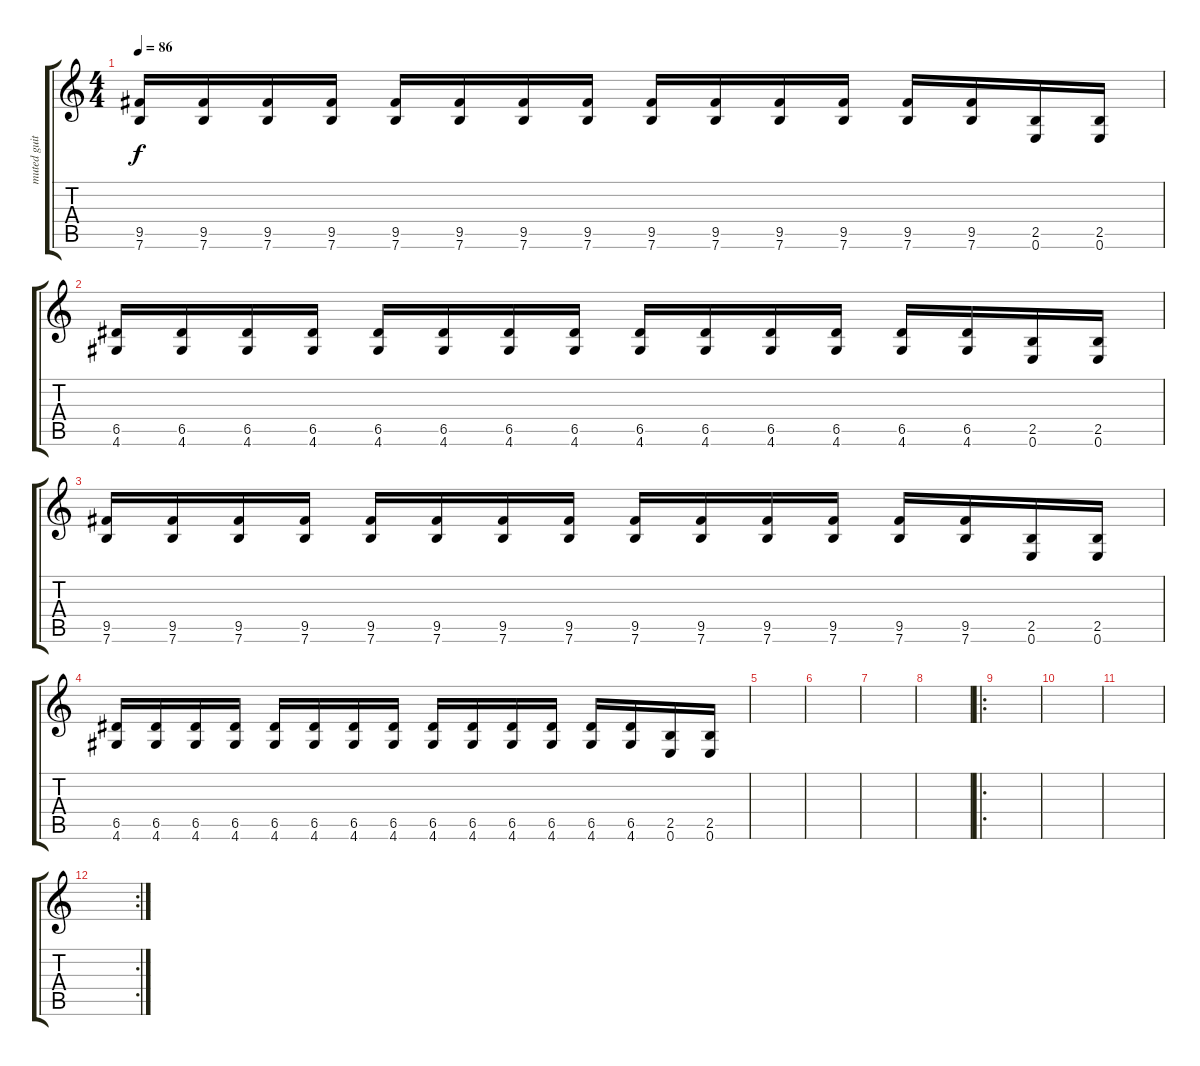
\track ("muted guitar" "muted guit") {instrument electricguitarmuted}
\staff {score tabs}
\tuning (E4 B3 G3 D3 A2 E2) {hide}
\ts (4 4)
\tempo 86
\clef g2
\ks c
(9.5 7.6).16{dy f} (9.5 7.6).16 (9.5 7.6).16 (9.5 7.6).16 (9.5 7.6).16 (9.5 7.6).16 (9.5 7.6).16 (9.5 7.6).16 (9.5 7.6).16 (9.5 7.6).16 (9.5 7.6).16 (9.5 7.6).16 (9.5 7.6).16 (9.5 7.6).16 (2.5 0.6).16 (2.5 0.6).16 |
(6.5 4.6).16 (6.5 4.6).16 (6.5 4.6).16 (6.5 4.6).16 (6.5 4.6).16 (6.5 4.6).16 (6.5 4.6).16 (6.5 4.6).16 (6.5 4.6).16 (6.5 4.6).16 (6.5 4.6).16 (6.5 4.6).16 (6.5 4.6).16 (6.5 4.6).16 (2.5 0.6).16 (2.5 0.6).16 |
(9.5 7.6).16 (9.5 7.6).16 (9.5 7.6).16 (9.5 7.6).16 (9.5 7.6).16 (9.5 7.6).16 (9.5 7.6).16 (9.5 7.6).16 (9.5 7.6).16 (9.5 7.6).16 (9.5 7.6).16 (9.5 7.6).16 (9.5 7.6).16 (9.5 7.6).16 (2.5 0.6).16 (2.5 0.6).16 |
(6.5 4.6).16 (6.5 4.6).16 (6.5 4.6).16 (6.5 4.6).16 (6.5 4.6).16 (6.5 4.6).16 (6.5 4.6).16 (6.5 4.6).16 (6.5 4.6).16 (6.5 4.6).16 (6.5 4.6).16 (6.5 4.6).16 (6.5 4.6).16 (6.5 4.6).16 (2.5 0.6).16 (2.5 0.6).16 |
|
|
|
|
\ro
|
|
|
\rc 2
